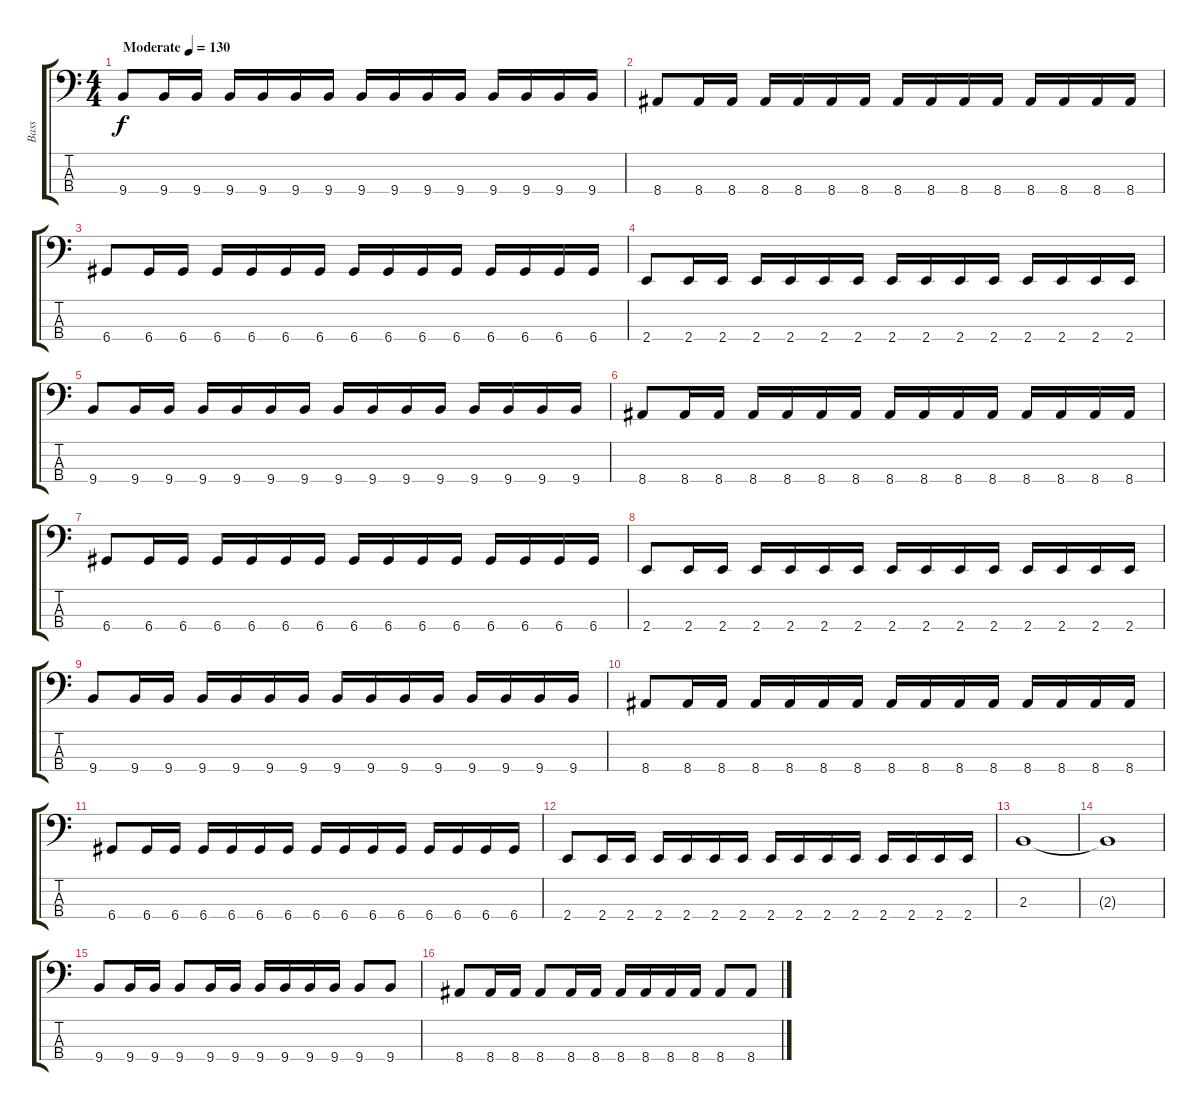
\track ("Bass" "Bass") {instrument electricbasspick}
\staff {score tabs}
\tuning (G2 D2 A1 D1) {hide}
\ts (4 4)
\tempo (130 "Moderate")
\clef f4
\ks c
9.4.8{dy f instrument electricbasspick} 9.4.16 9.4.16 9.4.16 9.4.16 9.4.16 9.4.16 9.4.16 9.4.16 9.4.16 9.4.16 9.4.16 9.4.16 9.4.16 9.4.16 |
8.4.8 8.4.16 8.4.16 8.4.16 8.4.16 8.4.16 8.4.16 8.4.16 8.4.16 8.4.16 8.4.16 8.4.16 8.4.16 8.4.16 8.4.16 |
6.4.8 6.4.16 6.4.16 6.4.16 6.4.16 6.4.16 6.4.16 6.4.16 6.4.16 6.4.16 6.4.16 6.4.16 6.4.16 6.4.16 6.4.16 |
2.4.8 2.4.16 2.4.16 2.4.16 2.4.16 2.4.16 2.4.16 2.4.16 2.4.16 2.4.16 2.4.16 2.4.16 2.4.16 2.4.16 2.4.16 |
9.4.8 9.4.16 9.4.16 9.4.16 9.4.16 9.4.16 9.4.16 9.4.16 9.4.16 9.4.16 9.4.16 9.4.16 9.4.16 9.4.16 9.4.16 |
8.4.8 8.4.16 8.4.16 8.4.16 8.4.16 8.4.16 8.4.16 8.4.16 8.4.16 8.4.16 8.4.16 8.4.16 8.4.16 8.4.16 8.4.16 |
6.4.8 6.4.16 6.4.16 6.4.16 6.4.16 6.4.16 6.4.16 6.4.16 6.4.16 6.4.16 6.4.16 6.4.16 6.4.16 6.4.16 6.4.16 |
2.4.8 2.4.16 2.4.16 2.4.16 2.4.16 2.4.16 2.4.16 2.4.16 2.4.16 2.4.16 2.4.16 2.4.16 2.4.16 2.4.16 2.4.16 |
9.4.8 9.4.16 9.4.16 9.4.16 9.4.16 9.4.16 9.4.16 9.4.16 9.4.16 9.4.16 9.4.16 9.4.16 9.4.16 9.4.16 9.4.16 |
8.4.8 8.4.16 8.4.16 8.4.16 8.4.16 8.4.16 8.4.16 8.4.16 8.4.16 8.4.16 8.4.16 8.4.16 8.4.16 8.4.16 8.4.16 |
6.4.8 6.4.16 6.4.16 6.4.16 6.4.16 6.4.16 6.4.16 6.4.16 6.4.16 6.4.16 6.4.16 6.4.16 6.4.16 6.4.16 6.4.16 |
2.4.8 2.4.16 2.4.16 2.4.16 2.4.16 2.4.16 2.4.16 2.4.16 2.4.16 2.4.16 2.4.16 2.4.16 2.4.16 2.4.16 2.4.16 |
2.3.1 |
2.3{t}.1 |
9.4.8 9.4.16 9.4.16 9.4.8 9.4.16 9.4.16 9.4.16 9.4.16 9.4.16 9.4.16 9.4.8 9.4.8 |
8.4.8 8.4.16 8.4.16 8.4.8 8.4.16 8.4.16 8.4.16 8.4.16 8.4.16 8.4.16 8.4.8 8.4.8
